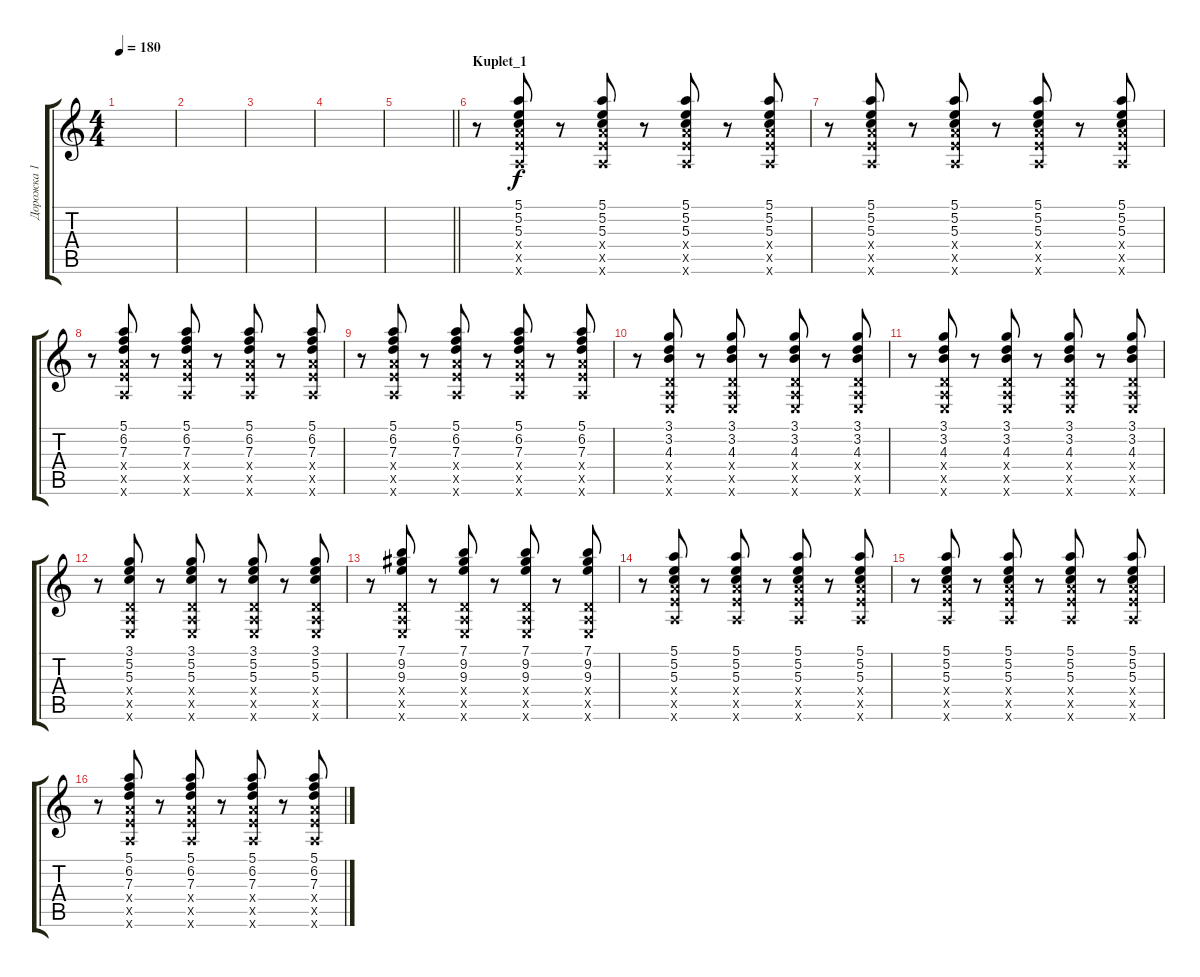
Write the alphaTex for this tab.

\track ("Дорожка 1" "Дорожка 1") {instrument electricguitarclean}
\staff {score tabs}
\tuning (E4 B3 G3 D3 A2 E2) {hide}
\ts (4 4)
\tempo 180
\clef g2
\ks c
|
|
|
|
\barLineRight lightlight
|
\section ("" "Kuplet_1")
r.8 (5.1 5.2 5.3 7.4{x} 7.5{x} 5.6{x}).8 r.8 (5.1 5.2 5.3 7.4{x} 7.5{x} 5.6{x}).8 r.8 (5.1 5.2 5.3 7.4{x} 7.5{x} 5.6{x}).8 r.8 (5.1 5.2 5.3 7.4{x} 7.5{x} 5.6{x}).8 |
r.8 (5.1 5.2 5.3 7.4{x} 7.5{x} 5.6{x}).8 r.8 (5.1 5.2 5.3 7.4{x} 7.5{x} 5.6{x}).8 r.8 (5.1 5.2 5.3 7.4{x} 7.5{x} 5.6{x}).8 r.8 (5.1 5.2 5.3 7.4{x} 7.5{x} 5.6{x}).8 |
r.8 (5.1 6.2 7.3 7.4{x} 7.5{x} 5.6{x}).8 r.8 (5.1 6.2 7.3 7.4{x} 7.5{x} 5.6{x}).8 r.8 (5.1 6.2 7.3 7.4{x} 7.5{x} 5.6{x}).8 r.8 (5.1 6.2 7.3 7.4{x} 7.5{x} 5.6{x}).8 |
r.8 (5.1 6.2 7.3 7.4{x} 7.5{x} 5.6{x}).8 r.8 (5.1 6.2 7.3 7.4{x} 7.5{x} 5.6{x}).8 r.8 (5.1 6.2 7.3 7.4{x} 7.5{x} 5.6{x}).8 r.8 (5.1 6.2 7.3 7.4{x} 7.5{x} 5.6{x}).8 |
r.8 (3.1 3.2 4.3 0.4{x} 0.5{x} 0.6{x}).8 r.8 (3.1 3.2 4.3 0.4{x} 0.5{x} 0.6{x}).8 r.8 (3.1 3.2 4.3 0.4{x} 0.5{x} 0.6{x}).8 r.8 (3.1 3.2 4.3 0.4{x} 0.5{x} 0.6{x}).8 |
r.8 (3.1 3.2 4.3 0.4{x} 0.5{x} 0.6{x}).8 r.8 (3.1 3.2 4.3 0.4{x} 0.5{x} 0.6{x}).8 r.8 (3.1 3.2 4.3 0.4{x} 0.5{x} 0.6{x}).8 r.8 (3.1 3.2 4.3 0.4{x} 0.5{x} 0.6{x}).8 |
r.8 (3.1 5.2 5.3 0.4{x} 0.5{x} 0.6{x}).8 r.8 (3.1 5.2 5.3 0.4{x} 0.5{x} 0.6{x}).8 r.8 (3.1 5.2 5.3 0.4{x} 0.5{x} 0.6{x}).8 r.8 (3.1 5.2 5.3 0.4{x} 0.5{x} 0.6{x}).8 |
r.8 (7.1 9.2 9.3 0.4{x} 0.5{x} 0.6{x}).8 r.8 (7.1 9.2 9.3 0.4{x} 0.5{x} 0.6{x}).8 r.8 (7.1 9.2 9.3 0.4{x} 0.5{x} 0.6{x}).8 r.8 (7.1 9.2 9.3 0.4{x} 0.5{x} 0.6{x}).8 |
r.8 (5.1 5.2 5.3 7.4{x} 7.5{x} 5.6{x}).8 r.8 (5.1 5.2 5.3 7.4{x} 7.5{x} 5.6{x}).8 r.8 (5.1 5.2 5.3 7.4{x} 7.5{x} 5.6{x}).8 r.8 (5.1 5.2 5.3 7.4{x} 7.5{x} 5.6{x}).8 |
r.8 (5.1 5.2 5.3 7.4{x} 7.5{x} 5.6{x}).8 r.8 (5.1 5.2 5.3 7.4{x} 7.5{x} 5.6{x}).8 r.8 (5.1 5.2 5.3 7.4{x} 7.5{x} 5.6{x}).8 r.8 (5.1 5.2 5.3 7.4{x} 7.5{x} 5.6{x}).8 |
r.8 (5.1 6.2 7.3 7.4{x} 7.5{x} 5.6{x}).8 r.8 (5.1 6.2 7.3 7.4{x} 7.5{x} 5.6{x}).8 r.8 (5.1 6.2 7.3 7.4{x} 7.5{x} 5.6{x}).8 r.8 (5.1 6.2 7.3 7.4{x} 7.5{x} 5.6{x}).8
